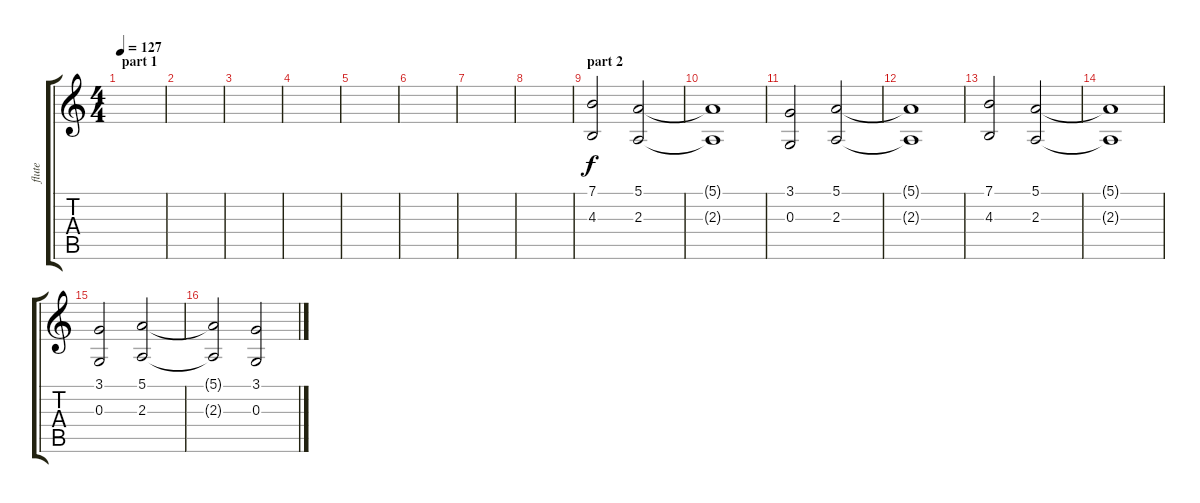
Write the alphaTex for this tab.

\track ("flute" "flute") {instrument flute}
\staff {score tabs}
\tuning (E4 B3 G3 D3 A2 E2) {hide}
\ts (4 4)
\section ("" "part 1")
\tempo 127
\clef g2
\ks c
|
|
|
|
|
|
|
|
\section ("" "part 2")
(7.1 4.3).2 (5.1 2.3).2 |
(5.1{t} 2.3{t}).1 |
(3.1 0.3).2 (5.1 2.3).2 |
(5.1{t} 2.3{t}).1 |
(7.1 4.3).2 (5.1 2.3).2 |
(5.1{t} 2.3{t}).1 |
(3.1 0.3).2 (5.1 2.3).2 |
(5.1{t} 2.3{t}).2 (3.1 0.3).2
